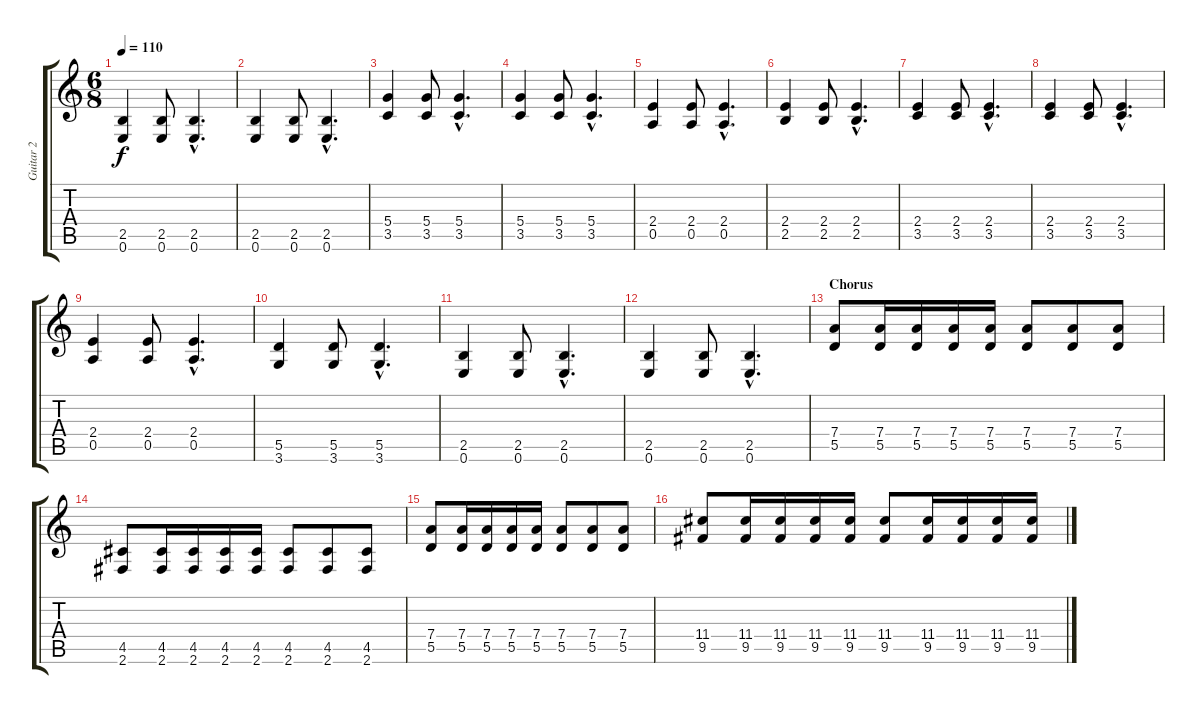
\track ("Guitar 2" "Guitar 2") {instrument acousticguitarnylon}
\staff {score tabs}
\tuning (E4 B3 G3 D3 A2 E2) {hide}
\ts (6 8)
\tempo 110
\clef g2
\ks c
(2.5 0.6).4{dy f} (2.5 0.6).8 (2.5{hac} 0.6{hac}).4{d} |
(2.5 0.6).4 (2.5 0.6).8 (2.5{hac} 0.6{hac}).4{d} |
(5.4 3.5).4 (5.4 3.5).8 (5.4{hac} 3.5{hac}).4{d} |
(5.4 3.5).4 (5.4 3.5).8 (5.4{hac} 3.5{hac}).4{d} |
(2.4 0.5).4 (2.4 0.5).8 (2.4{hac} 0.5{hac}).4{d} |
(2.4 2.5).4 (2.4 2.5).8 (2.4{hac} 2.5{hac}).4{d} |
(2.4 3.5).4 (2.4 3.5).8 (2.4{hac} 3.5{hac}).4{d} |
(2.4 3.5).4 (2.4 3.5).8 (2.4{hac} 3.5{hac}).4{d} |
(2.4 0.5).4 (2.4 0.5).8 (2.4{hac} 0.5{hac}).4{d} |
(5.5 3.6).4 (5.5 3.6).8 (5.5{hac} 3.6{hac}).4{d} |
(2.5 0.6).4 (2.5 0.6).8 (2.5{hac} 0.6{hac}).4{d} |
(2.5 0.6).4 (2.5 0.6).8 (2.5{hac} 0.6{hac}).4{d} |
\section ("" "Chorus")
(7.4 5.5).8 (7.4 5.5).16 (7.4 5.5).16 (7.4 5.5).16 (7.4 5.5).16 (7.4 5.5).8 (7.4 5.5).8 (7.4 5.5).8 |
(4.5 2.6).8 (4.5 2.6).16 (4.5 2.6).16 (4.5 2.6).16 (4.5 2.6).16 (4.5 2.6).8 (4.5 2.6).8 (4.5 2.6).8 |
(7.4 5.5).8 (7.4 5.5).16 (7.4 5.5).16 (7.4 5.5).16 (7.4 5.5).16 (7.4 5.5).8 (7.4 5.5).8 (7.4 5.5).8 |
(11.4 9.5).8 (11.4 9.5).16 (11.4 9.5).16 (11.4 9.5).16 (11.4 9.5).16 (11.4 9.5).8 (11.4 9.5).16 (11.4 9.5).16 (11.4 9.5).16 (11.4 9.5).16
